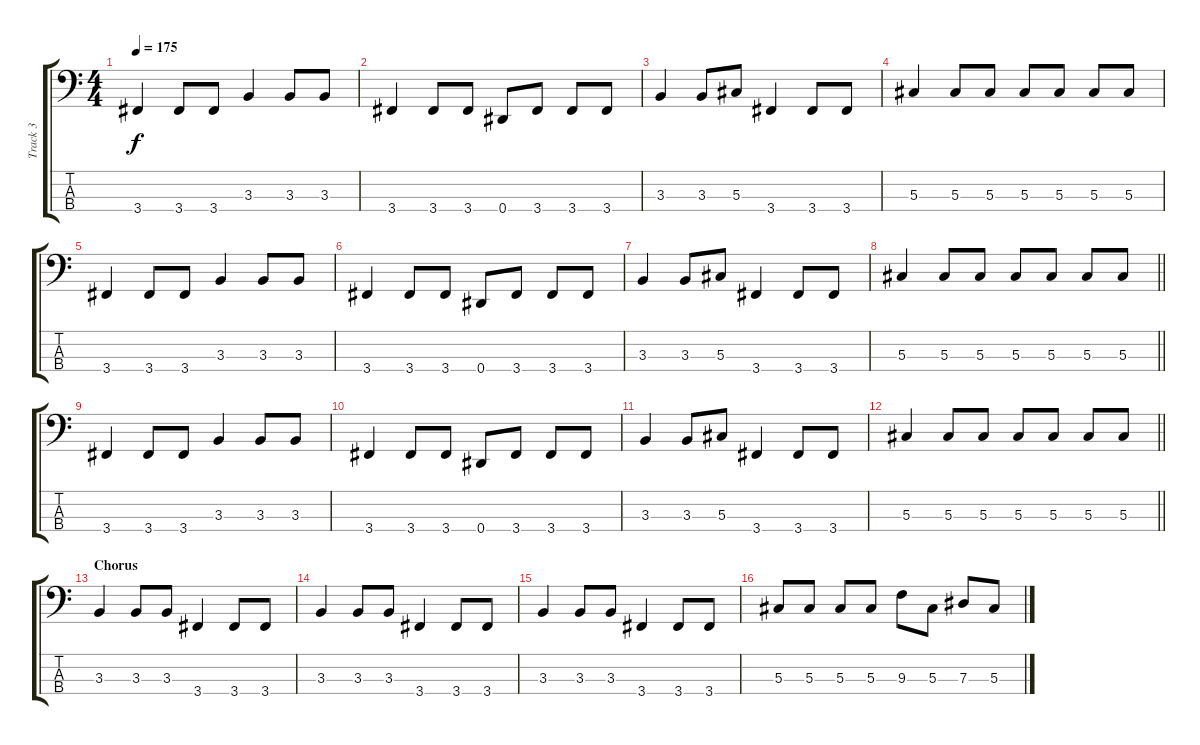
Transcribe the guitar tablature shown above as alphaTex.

\track ("Track 3" "Track 3") {instrument electricbassfinger}
\staff {score tabs}
\tuning (Gb2 Db2 Ab1 Eb1) {hide}
\ts (4 4)
\tempo 175
\clef f4
\ks c
3.4.4{dy f} 3.4.8 3.4.8 3.3.4 3.3.8 3.3.8 |
3.4.4 3.4.8 3.4.8 0.4.8 3.4.8 3.4.8 3.4.8 |
3.3.4 3.3.8 5.3.8 3.4.4 3.4.8 3.4.8 |
5.3.4 5.3.8 5.3.8 5.3.8 5.3.8 5.3.8 5.3.8 |
3.4.4 3.4.8 3.4.8 3.3.4 3.3.8 3.3.8 |
3.4.4 3.4.8 3.4.8 0.4.8 3.4.8 3.4.8 3.4.8 |
3.3.4 3.3.8 5.3.8 3.4.4 3.4.8 3.4.8 |
\barLineRight lightlight
5.3.4 5.3.8 5.3.8 5.3.8 5.3.8 5.3.8 5.3.8 |
3.4.4 3.4.8 3.4.8 3.3.4 3.3.8 3.3.8 |
3.4.4 3.4.8 3.4.8 0.4.8 3.4.8 3.4.8 3.4.8 |
3.3.4 3.3.8 5.3.8 3.4.4 3.4.8 3.4.8 |
\barLineRight lightlight
5.3.4 5.3.8 5.3.8 5.3.8 5.3.8 5.3.8 5.3.8 |
\section ("" "Chorus")
3.3.4 3.3.8 3.3.8 3.4.4 3.4.8 3.4.8 |
3.3.4 3.3.8 3.3.8 3.4.4 3.4.8 3.4.8 |
3.3.4 3.3.8 3.3.8 3.4.4 3.4.8 3.4.8 |
5.3.8 5.3.8 5.3.8 5.3.8 9.3.8 5.3.8 7.3.8 5.3.8
